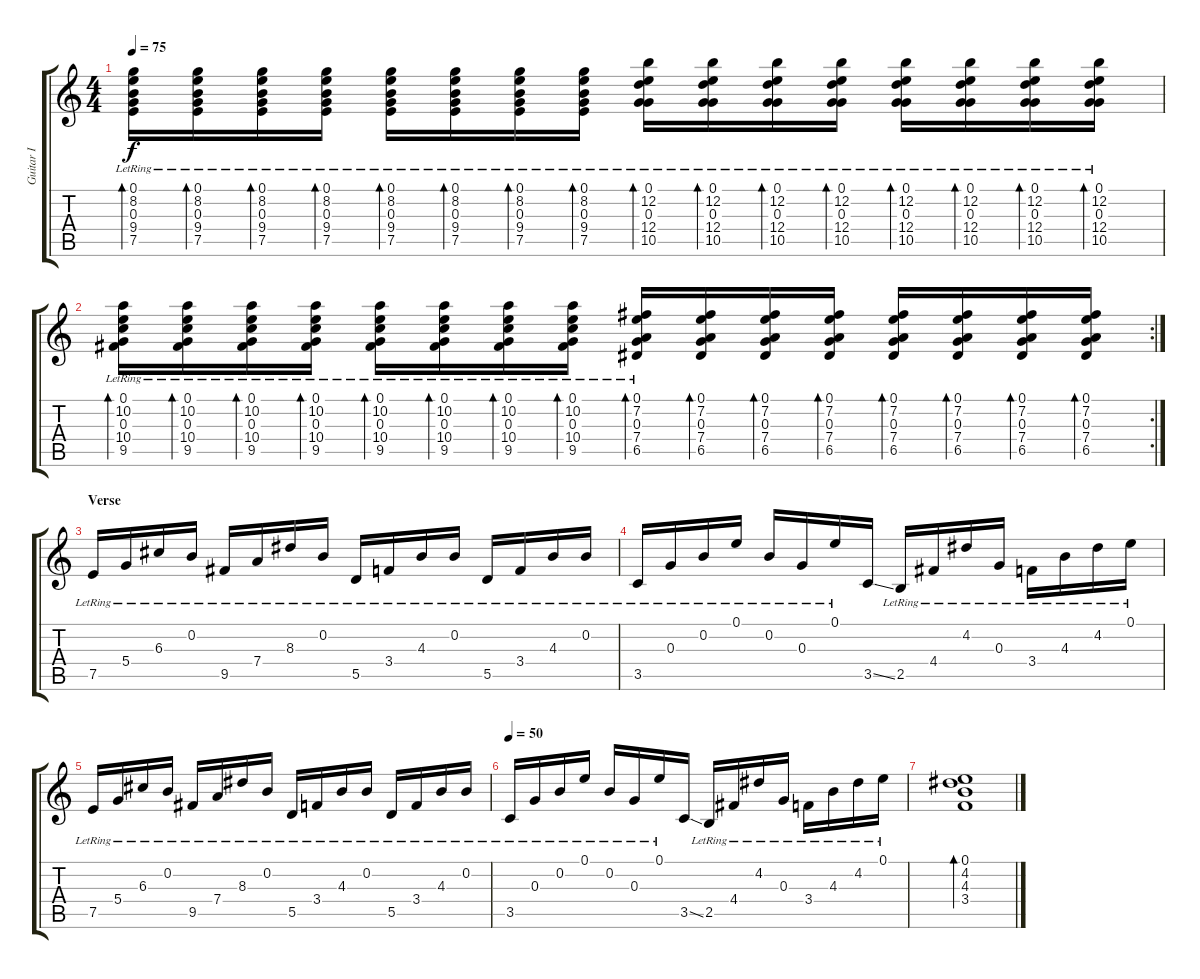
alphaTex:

\track ("Guitar I" "Guitar I") {instrument acousticguitarsteel}
\staff {score tabs}
\tuning (E4 B3 G3 D3 A2 E2) {hide}
\ts (4 4)
\tempo 75
\clef g2
\ks c
(0.1 8.2 0.3 9.4 7.5{lr}).16{bd 30 dy f} (0.1 8.2 0.3 9.4{lr} 7.5).16{bd 30} (0.1 8.2 0.3{lr} 9.4 7.5).16{bd 30} (0.1{lr} 8.2{lr} 0.3 9.4 7.5).16{bd 30} (0.1 8.2 0.3 9.4 7.5{lr}).16{bd 30} (0.1 8.2 0.3 9.4{lr} 7.5).16{bd 30} (0.1 8.2 0.3{lr} 9.4 7.5).16{bd 30} (0.1{lr} 8.2{lr} 0.3 9.4 7.5).16{bd 30} (0.1 12.2 0.3 12.4 10.5{lr}).16{bd 30} (0.1 12.2 0.3 12.4{lr} 10.5).16{bd 30} (0.1 12.2 0.3{lr} 12.4 10.5).16{bd 30} (0.1{lr} 12.2{lr} 0.3 12.4 10.5).16{bd 30} (0.1 12.2 0.3 12.4 10.5{lr}).16{bd 30} (0.1 12.2 0.3 12.4{lr} 10.5).16{bd 30} (0.1 12.2 0.3{lr} 12.4 10.5).16{bd 30} (0.1{lr} 12.2{lr} 0.3 12.4 10.5).16{bd 30} |
\rc 2
(0.1 10.2 0.3 10.4 9.5{lr}).16{bd 30} (0.1 10.2 0.3 10.4{lr} 9.5).16{bd 30} (0.1 10.2 0.3{lr} 10.4 9.5).16{bd 30} (0.1{lr} 10.2{lr} 0.3 10.4 9.5).16{bd 30} (0.1 10.2 0.3 10.4 9.5{lr}).16{bd 30} (0.1 10.2 0.3 10.4{lr} 9.5).16{bd 30} (0.1 10.2 0.3{lr} 10.4 9.5).16{bd 30} (0.1{lr} 10.2{lr} 0.3 10.4 9.5).16{bd 30} (0.1{lr} 7.2{lr} 0.3{lr} 7.4{lr} 6.5{lr}).16{bd 60} (0.1 7.2 0.3 7.4 6.5).16{bd 30} (0.1 7.2 0.3 7.4 6.5).16{bd 30} (0.1 7.2 0.3 7.4 6.5).16{bd 30} (0.1 7.2 0.3 7.4 6.5).16{bd 30} (0.1 7.2 0.3 7.4 6.5).16{bd 30} (0.1 7.2 0.3 7.4 6.5).16{bd 30} (0.1 7.2 0.3 7.4 6.5).16{bd 30} |
\section ("" "Verse")
7.5{lr}.16{instrument acousticguitarsteel} 5.4{lr}.16 6.3{lr}.16 0.2{lr}.16 9.5{lr}.16 7.4{lr}.16 8.3{lr}.16 0.2{lr}.16 5.5{lr}.16 3.4{lr}.16 4.3{lr}.16 0.2{lr}.16 5.5{lr}.16 3.4{lr}.16 4.3{lr}.16 0.2{lr}.16 |
3.5{lr}.16 0.3{lr}.16 0.2{lr}.16 0.1{lr}.16 0.2{lr}.16 0.3{lr}.16 0.1{lr}.16 3.5{ss}.16 2.5{lr}.16 4.4{lr}.16 4.2{lr}.16 0.3{lr}.16 3.4{lr}.16 4.3{lr}.16 4.2{lr}.16 0.1{lr}.16 |
7.5{lr}.16 5.4{lr}.16 6.3{lr}.16 0.2{lr}.16 9.5{lr}.16 7.4{lr}.16 8.3{lr}.16 0.2{lr}.16 5.5{lr}.16 3.4{lr}.16 4.3{lr}.16 0.2{lr}.16 5.5{lr}.16 3.4{lr}.16 4.3{lr}.16 0.2{lr}.16 |
\tempo 50
3.5{lr}.16 0.3{lr}.16 0.2{lr}.16 0.1{lr}.16 0.2{lr}.16 0.3{lr}.16 0.1{lr}.16 3.5{ss}.16 2.5{lr}.16 4.4{lr}.16 4.2{lr}.16 0.3{lr}.16 3.4{lr}.16 4.3{lr}.16 4.2{lr}.16 0.1{lr}.16 |
(0.1 4.2 4.3 3.4).1{bd 120 volume 0}
